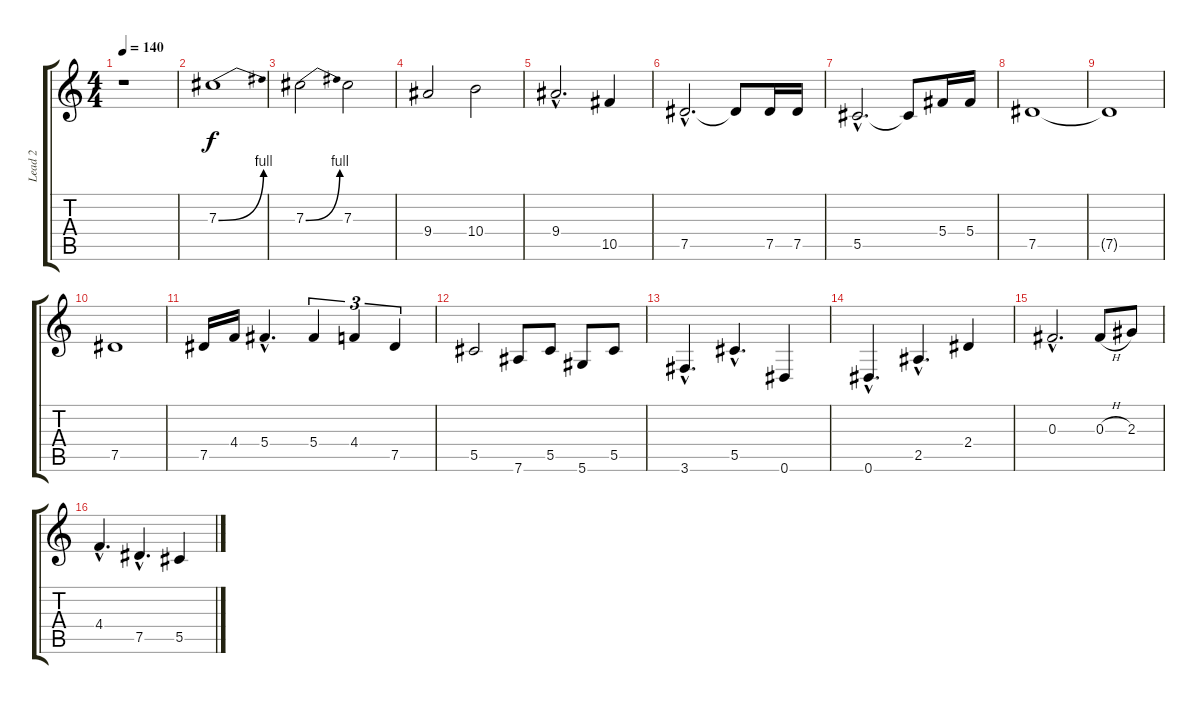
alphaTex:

\track ("Lead 2" "Lead 2") {instrument distortionguitar}
\staff {score tabs}
\tuning (Eb4 Bb3 Gb3 Db3 Ab2 Eb2) {hide}
\ts (4 4)
\tempo 140
\clef g2
\ks c
r.1{dy f} |
7.3{be (bend 0 0 60 4)}.1 |
7.3{be (bend 0 0 60 4)}.2 7.3.2 |
9.4.2 10.4.2 |
9.4{hac}.2{d} 10.5.4 |
7.5{hac}.2{d} 7.5{t}.8 7.5.16 7.5.16 |
5.5{hac}.2{d} 5.5{t}.8 5.4.16 5.4.16 |
7.5.1 |
7.5{t}.1 |
7.5.1 |
7.5.16 4.4.16 5.4{hac}.4{d} 5.4.4{tu (3 2)} 4.4.4{tu (3 2)} 7.5.4{tu (3 2)} |
5.5.2 7.6.8 5.5.8 5.6.8 5.5.8 |
3.6{hac}.4{d} 5.5{hac}.4{d} 0.6.4 |
0.6{hac}.4{d} 2.5{hac}.4{d} 2.4.4 |
0.3{hac}.2{d} 0.3{h}.8 2.3.8 |
4.4{hac}.4{d} 7.5{hac}.4{d} 5.5.4
